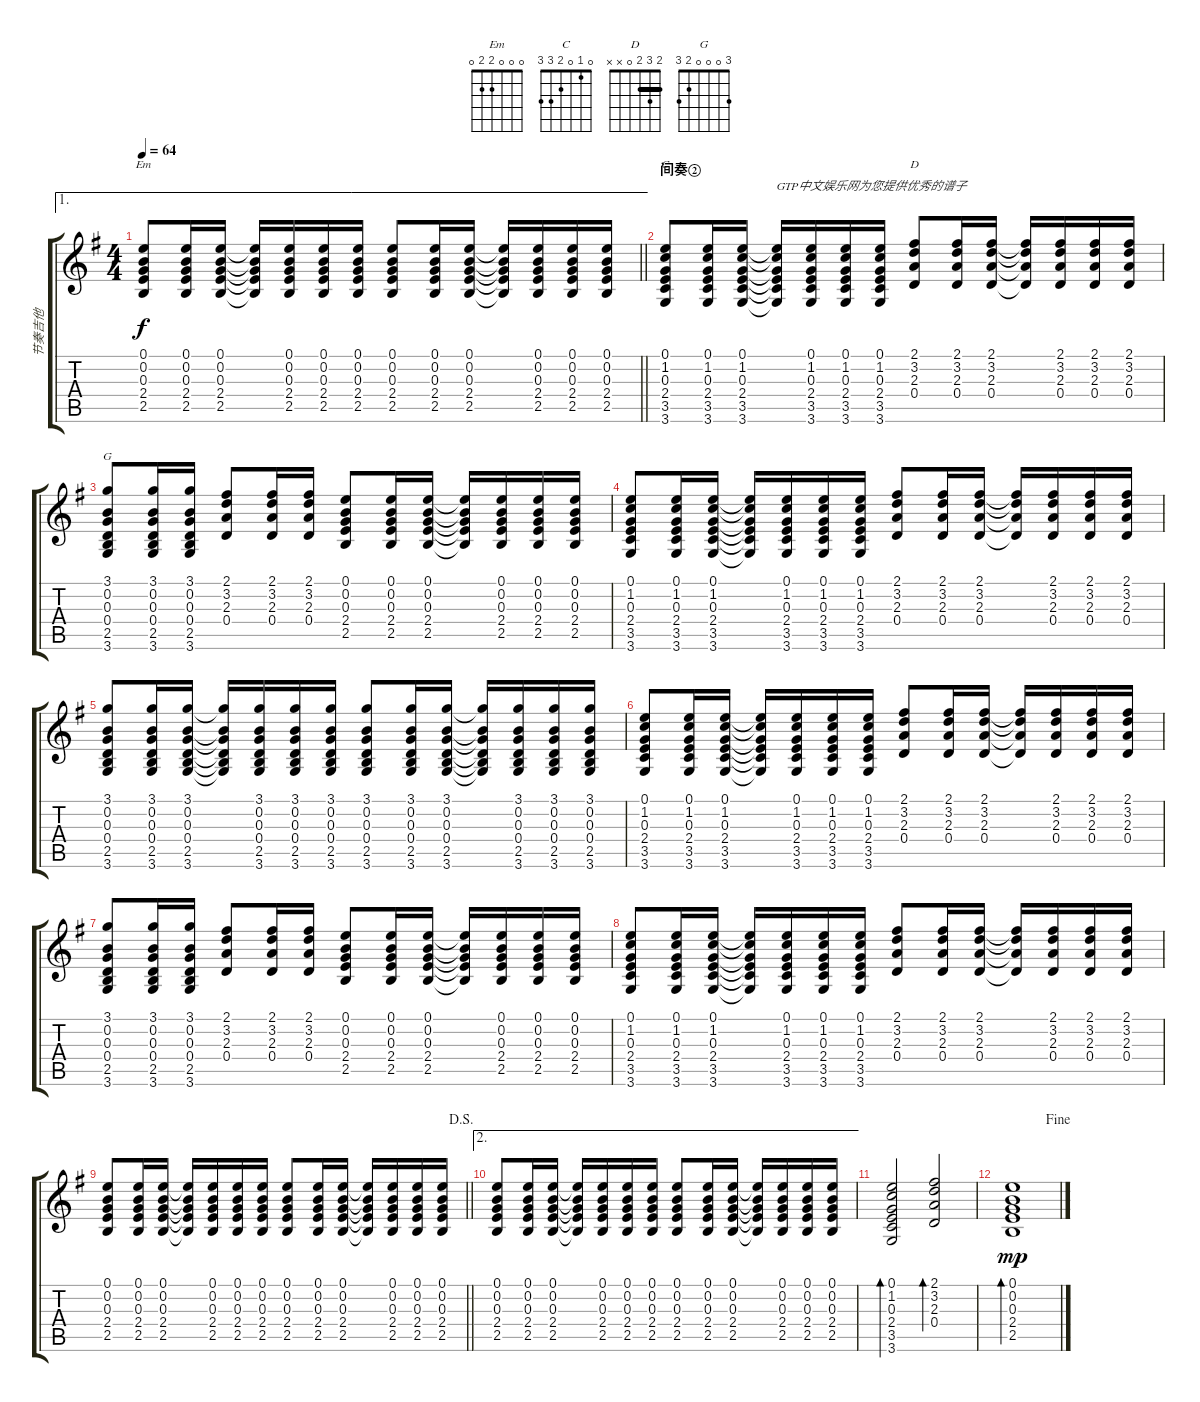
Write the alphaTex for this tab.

\track ("节奏吉他" "节奏吉他") {instrument acousticguitarsteel}
\staff {score tabs}
\tuning (E4 B3 G3 D3 A2 E2) {hide}
\chord ("Em" 0 0 0 2 2 0)
\chord ("C" 0 1 0 2 3 3)
\chord ("D" 2 3 2 0 x x) {barre 2}
\chord ("G" 3 0 0 0 2 3)
\ae 1
\ts (4 4)
\tempo 64
\clef g2
\barLineRight lightlight
\ks g
(0.1 0.2 0.3 2.4 2.5).8{ch "Em" dy f} (0.1 0.2 0.3 2.4 2.5).16 (0.1 0.2 0.3 2.4 2.5).16 (0.1{t} 0.2{t} 0.3{t} 2.4{t} 2.5{t}).16 (0.1 0.2 0.3 2.4 2.5).16 (0.1 0.2 0.3 2.4 2.5).16 (0.1 0.2 0.3 2.4 2.5).16 (0.1 0.2 0.3 2.4 2.5).8 (0.1 0.2 0.3 2.4 2.5).16 (0.1 0.2 0.3 2.4 2.5).16 (0.1{t} 0.2{t} 0.3{t} 2.4{t} 2.5{t}).16 (0.1 0.2 0.3 2.4 2.5).16 (0.1 0.2 0.3 2.4 2.5).16 (0.1 0.2 0.3 2.4 2.5).16 |
\section ("" "间奏②")
(0.1 1.2 0.3 2.4 3.5 3.6).8{ch "C"} (0.1 1.2 0.3 2.4 3.5 3.6).16 (0.1 1.2 0.3 2.4 3.5 3.6).16 (0.1{t} 1.2{t} 0.3{t} 2.4{t} 3.5{t} 3.6{t}).16{txt "GTP中文娱乐网为您提供优秀的谱子"} (0.1 1.2 0.3 2.4 3.5 3.6).16 (0.1 1.2 0.3 2.4 3.5 3.6).16 (0.1 1.2 0.3 2.4 3.5 3.6).16 (2.1 3.2 2.3 0.4).8{ch "D"} (2.1 3.2 2.3 0.4).16 (2.1 3.2 2.3 0.4).16 (2.1{t} 3.2{t} 2.3{t} 0.4{t}).16 (2.1 3.2 2.3 0.4).16 (2.1 3.2 2.3 0.4).16 (2.1 3.2 2.3 0.4).16 |
(3.1 0.2 0.3 0.4 2.5 3.6).8{ch "G"} (3.1 0.2 0.3 0.4 2.5 3.6).16 (3.1 0.2 0.3 0.4 2.5 3.6).16 (2.1 3.2 2.3 0.4).8 (2.1 3.2 2.3 0.4).16 (2.1 3.2 2.3 0.4).16 (0.1 0.2 0.3 2.4 2.5).8 (0.1 0.2 0.3 2.4 2.5).16 (0.1 0.2 0.3 2.4 2.5).16 (0.1{t} 0.2{t} 0.3{t} 2.4{t} 2.5{t}).16 (0.1 0.2 0.3 2.4 2.5).16 (0.1 0.2 0.3 2.4 2.5).16 (0.1 0.2 0.3 2.4 2.5).16 |
(0.1 1.2 0.3 2.4 3.5 3.6).8 (0.1 1.2 0.3 2.4 3.5 3.6).16 (0.1 1.2 0.3 2.4 3.5 3.6).16 (0.1{t} 1.2{t} 0.3{t} 2.4{t} 3.5{t} 3.6{t}).16 (0.1 1.2 0.3 2.4 3.5 3.6).16 (0.1 1.2 0.3 2.4 3.5 3.6).16 (0.1 1.2 0.3 2.4 3.5 3.6).16 (2.1 3.2 2.3 0.4).8 (2.1 3.2 2.3 0.4).16 (2.1 3.2 2.3 0.4).16 (2.1{t} 3.2{t} 2.3{t} 0.4{t}).16 (2.1 3.2 2.3 0.4).16 (2.1 3.2 2.3 0.4).16 (2.1 3.2 2.3 0.4).16 |
(3.1 0.2 0.3 0.4 2.5 3.6).8 (3.1 0.2 0.3 0.4 2.5 3.6).16 (3.1 0.2 0.3 0.4 2.5 3.6).16 (3.1{t} 0.2{t} 0.3{t} 0.4{t} 2.5{t} 3.6{t}).16 (3.1 0.2 0.3 0.4 2.5 3.6).16 (3.1 0.2 0.3 0.4 2.5 3.6).16 (3.1 0.2 0.3 0.4 2.5 3.6).16 (3.1 0.2 0.3 0.4 2.5 3.6).8 (3.1 0.2 0.3 0.4 2.5 3.6).16 (3.1 0.2 0.3 0.4 2.5 3.6).16 (3.1{t} 0.2{t} 0.3{t} 0.4{t} 2.5{t} 3.6{t}).16 (3.1 0.2 0.3 0.4 2.5 3.6).16 (3.1 0.2 0.3 0.4 2.5 3.6).16 (3.1 0.2 0.3 0.4 2.5 3.6).16 |
(0.1 1.2 0.3 2.4 3.5 3.6).8 (0.1 1.2 0.3 2.4 3.5 3.6).16 (0.1 1.2 0.3 2.4 3.5 3.6).16 (0.1{t} 1.2{t} 0.3{t} 2.4{t} 3.5{t} 3.6{t}).16 (0.1 1.2 0.3 2.4 3.5 3.6).16 (0.1 1.2 0.3 2.4 3.5 3.6).16 (0.1 1.2 0.3 2.4 3.5 3.6).16 (2.1 3.2 2.3 0.4).8 (2.1 3.2 2.3 0.4).16 (2.1 3.2 2.3 0.4).16 (2.1{t} 3.2{t} 2.3{t} 0.4{t}).16 (2.1 3.2 2.3 0.4).16 (2.1 3.2 2.3 0.4).16 (2.1 3.2 2.3 0.4).16 |
(3.1 0.2 0.3 0.4 2.5 3.6).8 (3.1 0.2 0.3 0.4 2.5 3.6).16 (3.1 0.2 0.3 0.4 2.5 3.6).16 (2.1 3.2 2.3 0.4).8 (2.1 3.2 2.3 0.4).16 (2.1 3.2 2.3 0.4).16 (0.1 0.2 0.3 2.4 2.5).8 (0.1 0.2 0.3 2.4 2.5).16 (0.1 0.2 0.3 2.4 2.5).16 (0.1{t} 0.2{t} 0.3{t} 2.4{t} 2.5{t}).16 (0.1 0.2 0.3 2.4 2.5).16 (0.1 0.2 0.3 2.4 2.5).16 (0.1 0.2 0.3 2.4 2.5).16 |
(0.1 1.2 0.3 2.4 3.5 3.6).8 (0.1 1.2 0.3 2.4 3.5 3.6).16 (0.1 1.2 0.3 2.4 3.5 3.6).16 (0.1{t} 1.2{t} 0.3{t} 2.4{t} 3.5{t} 3.6{t}).16 (0.1 1.2 0.3 2.4 3.5 3.6).16 (0.1 1.2 0.3 2.4 3.5 3.6).16 (0.1 1.2 0.3 2.4 3.5 3.6).16 (2.1 3.2 2.3 0.4).8 (2.1 3.2 2.3 0.4).16 (2.1 3.2 2.3 0.4).16 (2.1{t} 3.2{t} 2.3{t} 0.4{t}).16 (2.1 3.2 2.3 0.4).16 (2.1 3.2 2.3 0.4).16 (2.1 3.2 2.3 0.4).16 |
\jump dalsegno
\barLineRight lightlight
(0.1 0.2 0.3 2.4 2.5).8 (0.1 0.2 0.3 2.4 2.5).16 (0.1 0.2 0.3 2.4 2.5).16 (0.1{t} 0.2{t} 0.3{t} 2.4{t} 2.5{t}).16 (0.1 0.2 0.3 2.4 2.5).16 (0.1 0.2 0.3 2.4 2.5).16 (0.1 0.2 0.3 2.4 2.5).16 (0.1 0.2 0.3 2.4 2.5).8 (0.1 0.2 0.3 2.4 2.5).16 (0.1 0.2 0.3 2.4 2.5).16 (0.1{t} 0.2{t} 0.3{t} 2.4{t} 2.5{t}).16 (0.1 0.2 0.3 2.4 2.5).16 (0.1 0.2 0.3 2.4 2.5).16 (0.1 0.2 0.3 2.4 2.5).16 |
\ae 2
(0.1 0.2 0.3 2.4 2.5).8 (0.1 0.2 0.3 2.4 2.5).16 (0.1 0.2 0.3 2.4 2.5).16 (0.1{t} 0.2{t} 0.3{t} 2.4{t} 2.5{t}).16 (0.1 0.2 0.3 2.4 2.5).16 (0.1 0.2 0.3 2.4 2.5).16 (0.1 0.2 0.3 2.4 2.5).16 (0.1 0.2 0.3 2.4 2.5).8 (0.1 0.2 0.3 2.4 2.5).16 (0.1 0.2 0.3 2.4 2.5).16 (0.1{t} 0.2{t} 0.3{t} 2.4{t} 2.5{t}).16 (0.1 0.2 0.3 2.4 2.5).16 (0.1 0.2 0.3 2.4 2.5).16 (0.1 0.2 0.3 2.4 2.5).16 |
(0.1 1.2 0.3 2.4 3.5 3.6).2{bd 240} (2.1 3.2 2.3 0.4).2{bd 240} |
\jump fine
(0.1 0.2 0.3 2.4 2.5).1{bd 480 dy mp}
